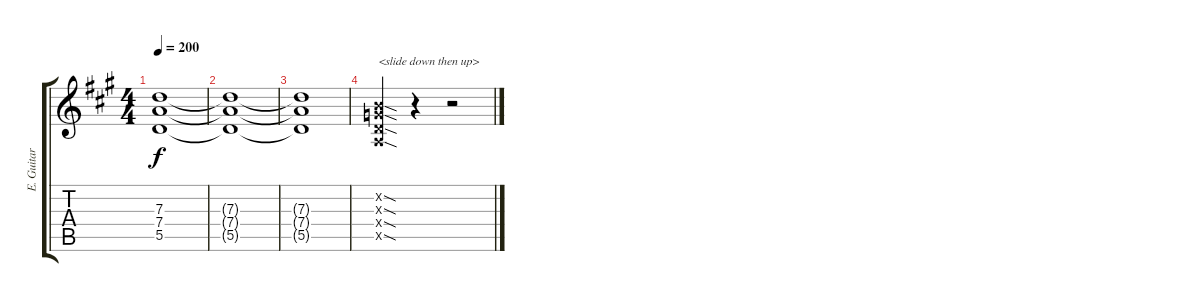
\track ("E. Guitar II" "E. Guitar ") {solo instrument overdrivenguitar}
\staff {score tabs}
\tuning (E4 B3 G3 D3 A2 E2) {hide}
\ts (4 4)
\tempo 200
\clef g2
\ks a
(7.3{t} 7.4{t} 5.5{t}).1{dy f} |
(7.3{t} 7.4{t} 5.5{t}).1 |
(7.3{t} 7.4{t} 5.5{t}).1 |
(0.2{sod x} 0.3{sod x} 0.4{sod x} 0.5{sod x}).4{txt "<slide down then up>"} r.4 r.2
